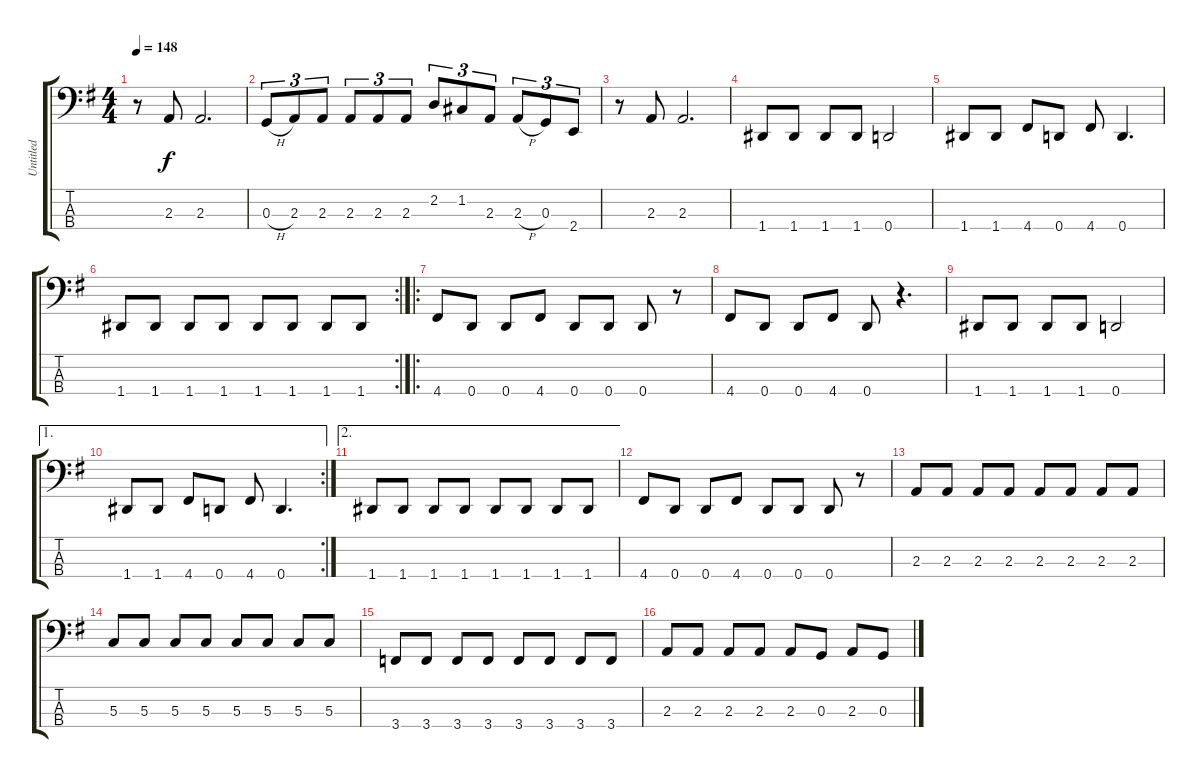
\track ("Untitled" "Untitled") {instrument electricbassfinger}
\staff {score tabs}
\tuning (F2 C2 G1 D1) {hide}
\ts (4 4)
\tempo 148
\clef f4
\ks g
r.8{dy f} 2.3.8 2.3.2{d} |
0.3{h}.8{tu (3 2)} 2.3.8{tu (3 2)} 2.3.8{tu (3 2)} 2.3.8{tu (3 2)} 2.3.8{tu (3 2)} 2.3.8{tu (3 2)} 2.2.8{tu (3 2)} 1.2.8{tu (3 2)} 2.3.8{tu (3 2)} 2.3{h}.8{tu (3 2)} 0.3.8{tu (3 2)} 2.4.8{tu (3 2)} |
r.8 2.3.8 2.3.2{d} |
1.4.8 1.4.8 1.4.8 1.4.8 0.4.2 |
1.4.8 1.4.8 4.4.8 0.4.8 4.4.8 0.4.4{d} |
\rc 2
1.4.8 1.4.8 1.4.8 1.4.8 1.4.8 1.4.8 1.4.8 1.4.8 |
\ro
4.4.8 0.4.8 0.4.8 4.4.8 0.4.8 0.4.8 0.4.8 r.8 |
4.4.8 0.4.8 0.4.8 4.4.8 0.4.8 r.4{d} |
1.4.8 1.4.8 1.4.8 1.4.8 0.4.2 |
\ae 1
\rc 2
1.4.8 1.4.8 4.4.8 0.4.8 4.4.8 0.4.4{d} |
\ae 2
1.4.8 1.4.8 1.4.8 1.4.8 1.4.8 1.4.8 1.4.8 1.4.8 |
4.4.8 0.4.8 0.4.8 4.4.8 0.4.8 0.4.8 0.4.8 r.8 |
2.3.8 2.3.8 2.3.8 2.3.8 2.3.8 2.3.8 2.3.8 2.3.8 |
5.3.8 5.3.8 5.3.8 5.3.8 5.3.8 5.3.8 5.3.8 5.3.8 |
3.4.8 3.4.8 3.4.8 3.4.8 3.4.8 3.4.8 3.4.8 3.4.8 |
2.3.8 2.3.8 2.3.8 2.3.8 2.3.8 0.3.8 2.3.8 0.3.8
